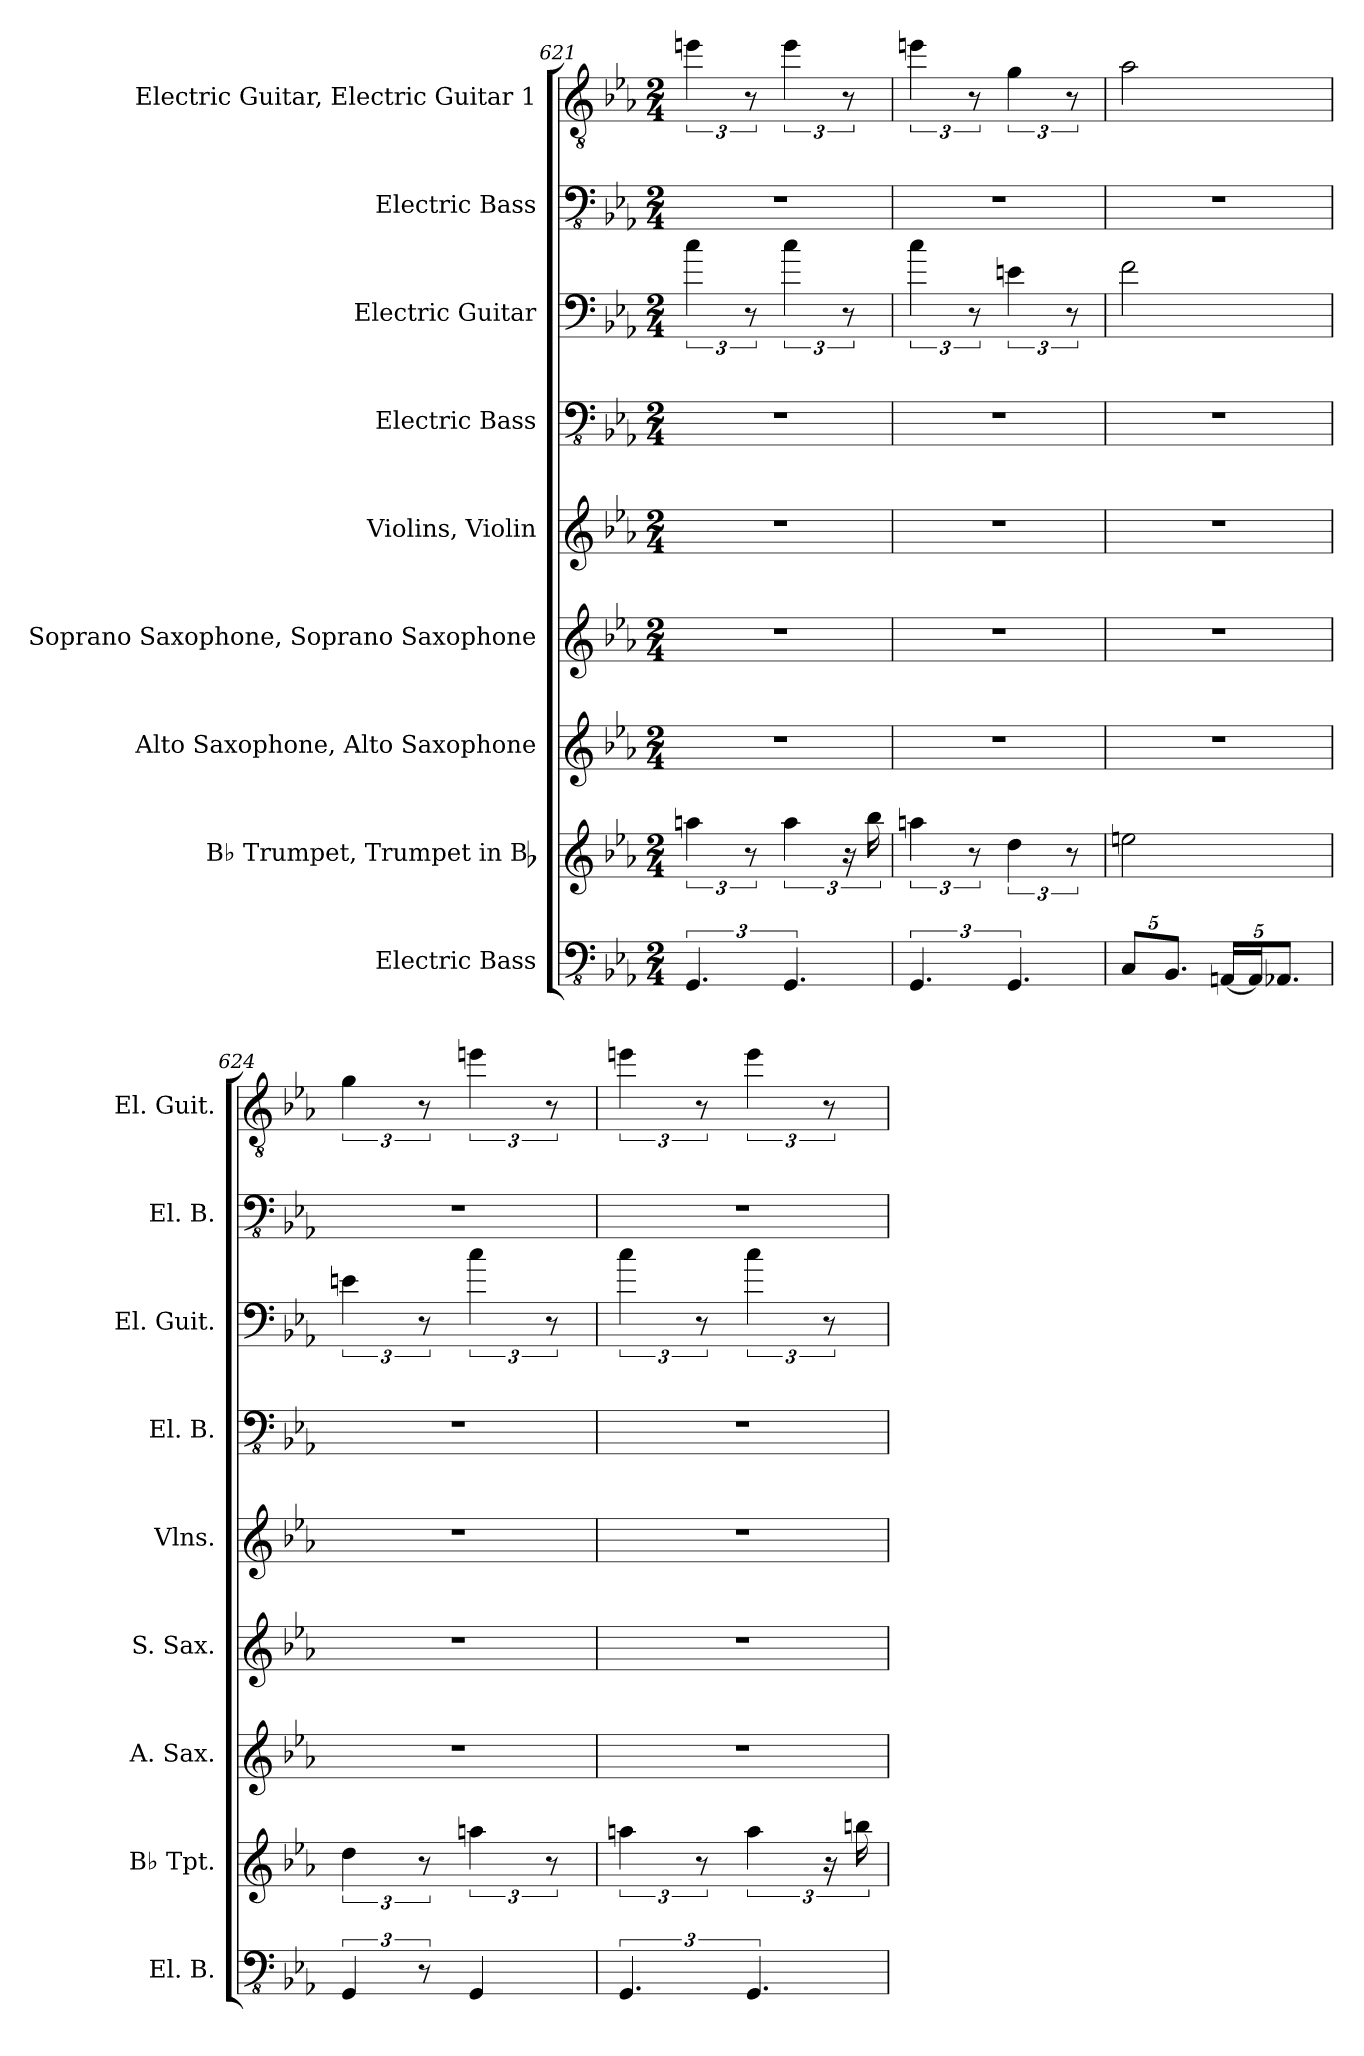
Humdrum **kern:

**kern	**kern	**kern	**kern	**kern	**kern	**kern	**kern	**kern
*part9	*part8	*part7	*part6	*part5	*part4	*part3	*part2	*part1
*staff9	*staff8	*staff7	*staff6	*staff5	*staff4	*staff3	*staff2	*staff1
*I"Electric Bass	*I"B♭ Trumpet, Trumpet in Bb	*I"Alto Saxophone, Alto Saxophone	*I"Soprano Saxophone, Soprano Saxophone	*I"Violins, Violin	*I"Electric Bass	*I"Electric Guitar	*I"Electric Bass	*I"Electric Guitar, Electric Guitar 1
*I'El. B.	*I'B♭ Tpt.	*I'A. Sax.	*I'S. Sax.	*I'Vlns.	*I'El. B.	*I'El. Guit.	*I'El. B.	*I'El. Guit.
*clefFv4	*clefG2	*clefG2	*clefG2	*clefG2	*clefFv4	*clefF4	*clefFv4	*clefGv2
*	*ITrd1c2	*ITrd5c9	*ITrd1c2	*	*	*	*	*
*k[b-e-a-]	*k[b-e-a-d-g-]	*k[b-e-a-d-g-c-]	*k[b-e-a-d-g-]	*k[b-e-a-]	*k[b-e-a-]	*k[b-e-a-]	*k[b-e-a-]	*k[b-e-a-]
*M2/4	*M2/4	*M2/4	*M2/4	*M2/4	*M2/4	*M2/4	*M2/4	*M2/4
=621	=621	=621	=621	=621	=621	=621	=621	=621
6.GGG/	6ggn\	2r	2r	2r	2r	6cc\	2r	6een\
.	12r	.	.	.	.	12r	.	12r
6.GGG/	6gg\	.	.	.	.	6cc\	.	6ee\
.	24r	.	.	.	.	12r	.	12r
.	24aa-\	.	.	.	.	.	.	.
=622	=622	=622	=622	=622	=622	=622	=622	=622
6.GGG/	6ggn\	2r	2r	2r	2r	6cc\	2r	6een\
.	12r	.	.	.	.	12r	.	12r
6.GGG/	6cc\	.	.	.	.	6en\	.	6g\
.	12r	.	.	.	.	12r	.	12r
=623	=623	=623	=623	=623	=623	=623	=623	=623
*Xbrackettup	*	*	*	*	*	*	*	*
10CC/L	2ddn\	2r	2r	2r	2r	2f\	2r	2a-\
10.BBB-/J	.	.	.	.	.	.	.	.
[20AAAn/LL	.	.	.	.	.	.	.	.
20AAA/J]	.	.	.	.	.	.	.	.
10.AAA-X/J	.	.	.	.	.	.	.	.
!!LO:PB:g=z
=624	=624	=624	=624	=624	=624	=624	=624	=624
*brackettup	*	*	*	*	*	*	*	*
6GGG/	6cc\	2r	2r	2r	2r	6en\	2r	6g\
12r	12r	.	.	.	.	12r	.	12r
4GGG/	6ggn\	.	.	.	.	6cc\	.	6een\
.	12r	.	.	.	.	12r	.	12r
=625	=625	=625	=625	=625	=625	=625	=625	=625
6.GGG/	6ggn\	2r	2r	2r	2r	6cc\	2r	6een\
.	12r	.	.	.	.	12r	.	12r
6.GGG/	6gg\	.	.	.	.	6cc\	.	6ee\
.	24r	.	.	.	.	12r	.	12r
.	24aan\	.	.	.	.	.	.	.
=	=	=	=	=	=	=	=	=
*-	*-	*-	*-	*-	*-	*-	*-	*-
